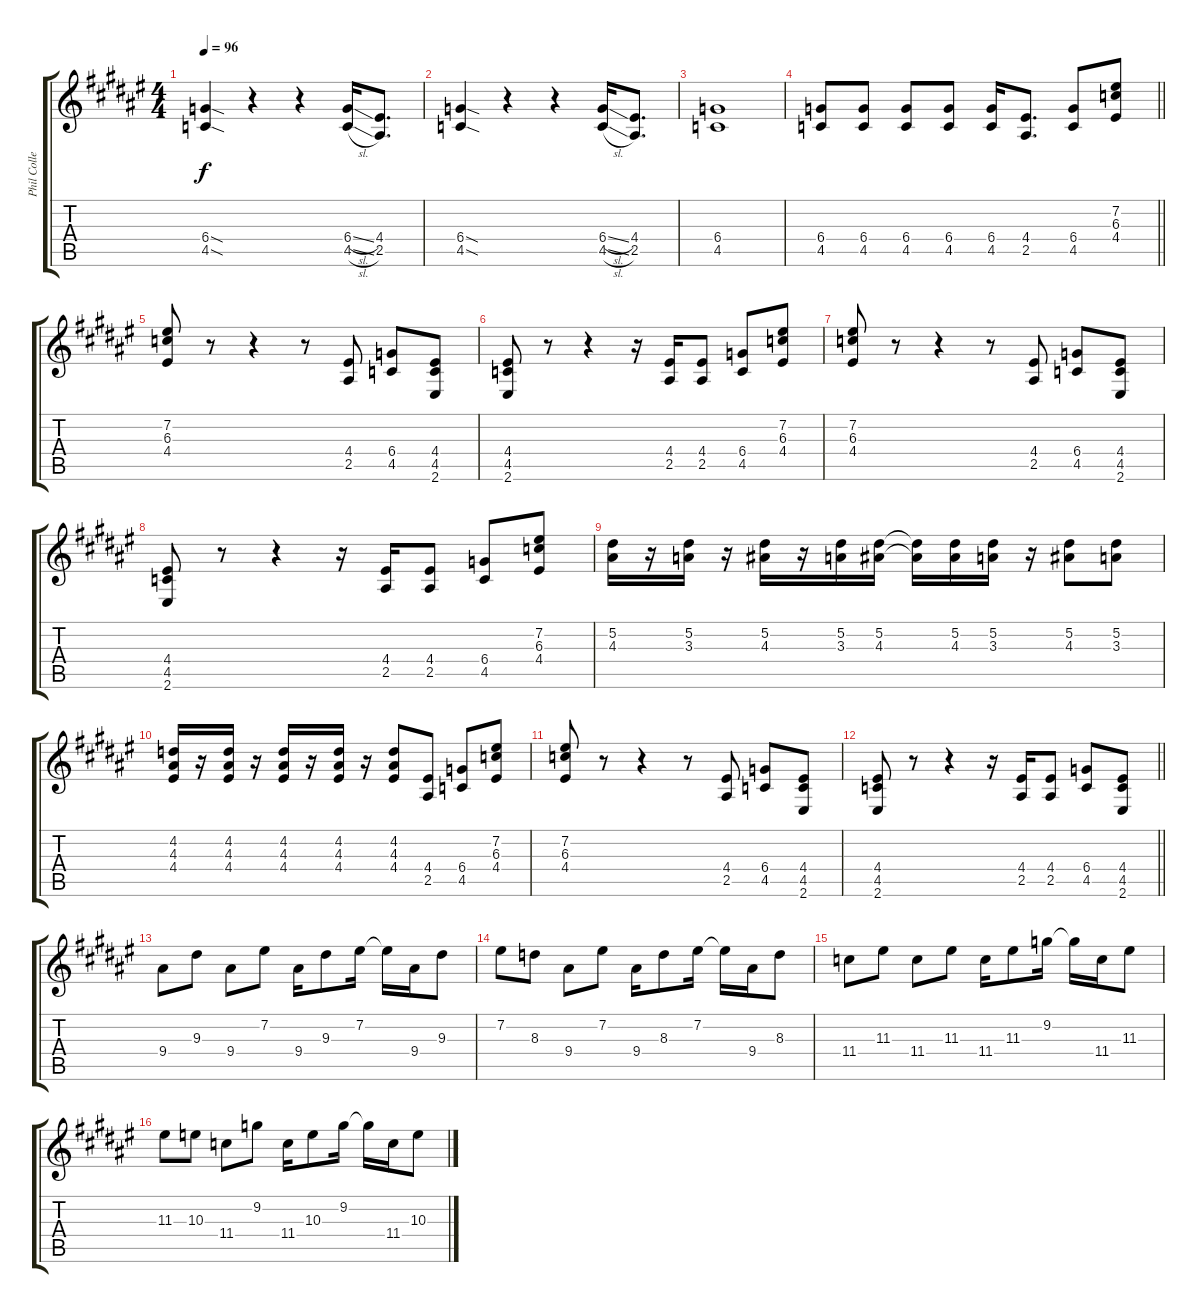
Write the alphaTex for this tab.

\track ("Phil Collen" "Phil Colle") {instrument distortionguitar}
\staff {score tabs}
\tuning (Eb4 Bb3 Gb3 Db3 Ab2 Eb2) {hide}
\ts (4 4)
\tempo 96
\clef g2
\ks f#
(6.4{sod} 4.5{sod}).4{dy f} r.4 r.4 (6.4{sl} 4.5{sl}).16 (4.4 2.5).8{d} |
(6.4{sod} 4.5{sod}).4 r.4 r.4 (6.4{sl} 4.5{sl}).16 (4.4 2.5).8{d} |
(6.4 4.5).1 |
\barLineRight lightlight
(6.4 4.5).8 (6.4 4.5).8 (6.4 4.5).8 (6.4 4.5).8 (6.4 4.5).16 (4.4 2.5).8{d} (6.4 4.5).8 (7.2 6.3 4.4).8 |
(7.2 6.3 4.4).8 r.8 r.4 r.8 (4.4 2.5).8 (6.4 4.5).8 (4.4 4.5 2.6).8 |
(4.4 4.5 2.6).8 r.8 r.4 r.16 (4.4 2.5).16 (4.4 2.5).8 (6.4 4.5).8 (7.2 6.3 4.4).8 |
(7.2 6.3 4.4).8 r.8 r.4 r.8 (4.4 2.5).8 (6.4 4.5).8 (4.4 4.5 2.6).8 |
(4.4 4.5 2.6).8 r.8 r.4 r.16 (4.4 2.5).16 (4.4 2.5).8 (6.4 4.5).8 (7.2 6.3 4.4).8 |
(5.2 4.3).16 r.16 (5.2 3.3).16 r.16 (5.2 4.3).16 r.16 (5.2 3.3).16 (5.2 4.3).16 (5.2{t} 4.3{t}).16 (5.2 4.3).16 (5.2 3.3).16 r.16 (5.2 4.3).8 (5.2 3.3).8 |
(4.2 4.3 4.4).16 r.16 (4.2 4.3 4.4).16 r.16 (4.2 4.3 4.4).16 r.16 (4.2 4.3 4.4).16 r.16 (4.2 4.3 4.4).8 (4.4 2.5).8 (6.4 4.5).8 (7.2 6.3 4.4).8 |
(7.2 6.3 4.4).8 r.8 r.4 r.8 (4.4 2.5).8 (6.4 4.5).8 (4.4 4.5 2.6).8 |
\barLineRight lightlight
(4.4 4.5 2.6).8 r.8 r.4 r.16 (4.4 2.5).16 (4.4 2.5).8 (6.4 4.5).8 (4.4 4.5 2.6).8 |
9.4.8 9.3.8 9.4.8 7.2.8 9.4.16 9.3.8 7.2.16 7.2{t}.16 9.4.16 9.3.8 |
7.2.8 8.3.8 9.4.8 7.2.8 9.4.16 8.3.8 7.2.16 7.2{t}.16 9.4.16 8.3.8 |
11.4.8 11.3.8 11.4.8 11.3.8 11.4.16 11.3.8 9.2.16 9.2{t}.16 11.4.16 11.3.8 |
11.3.8 10.3.8 11.4.8 9.2.8 11.4.16 10.3.8 9.2.16 9.2{t}.16 11.4.16 10.3.8
